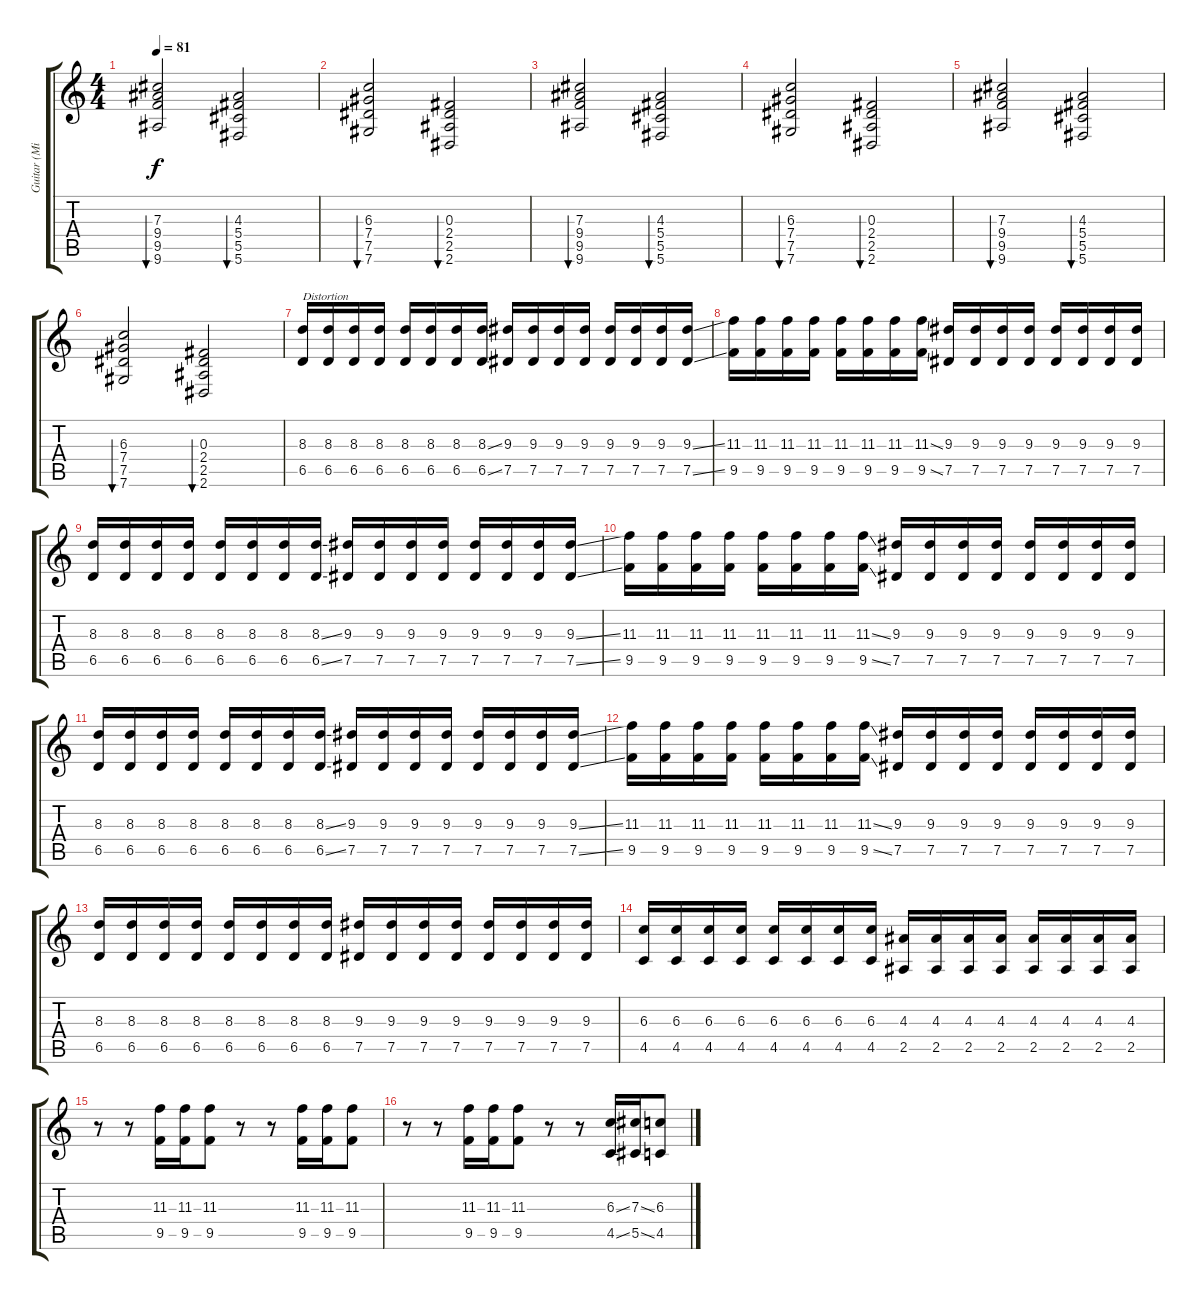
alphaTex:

\track ("Guitar (Mike Shinoda)" "Guitar (Mi") {instrument distortionguitar}
\staff {score tabs}
\tuning (Eb4 Bb3 Gb3 Db3 Ab2 Db2) {hide}
\ts (4 4)
\tempo 81
\clef g2
\ks c
(7.3 9.4 9.5 9.6).2{bu 60 dy f volume 12 instrument electricguitarjazz} (4.3 5.4 5.5 5.6).2{bu 60 volume 12 instrument electricguitarjazz} |
(6.3 7.4 7.5 7.6).2{bu 60 volume 12 instrument electricguitarjazz} (0.3 2.4 2.5 2.6).2{bu 60 volume 12 instrument electricguitarjazz} |
(7.3 9.4 9.5 9.6).2{bu 60 volume 12 instrument electricguitarjazz} (4.3 5.4 5.5 5.6).2{bu 60 volume 12 instrument electricguitarjazz} |
(6.3 7.4 7.5 7.6).2{bu 60 volume 12 instrument electricguitarjazz} (0.3 2.4 2.5 2.6).2{bu 60 volume 12 instrument electricguitarjazz} |
(7.3 9.4 9.5 9.6).2{bu 60 volume 12 instrument electricguitarjazz} (4.3 5.4 5.5 5.6).2{bu 60 volume 12 instrument electricguitarjazz} |
(6.3 7.4 7.5 7.6).2{bu 60 volume 12 instrument electricguitarjazz} (0.3 2.4 2.5 2.6).2{bu 60 volume 12 instrument electricguitarjazz} |
(8.3 6.5).16{txt "Distortion" volume 14 instrument distortionguitar} (8.3 6.5).16 (8.3 6.5).16 (8.3 6.5).16 (8.3 6.5).16 (8.3 6.5).16 (8.3 6.5).16 (8.3{ss} 6.5{ss}).16 (9.3 7.5).16 (9.3 7.5).16 (9.3 7.5).16 (9.3 7.5).16 (9.3 7.5).16 (9.3 7.5).16 (9.3 7.5).16 (9.3{ss} 7.5{ss}).16 |
(11.3 9.5).16{volume 14 instrument distortionguitar} (11.3 9.5).16 (11.3 9.5).16 (11.3 9.5).16 (11.3 9.5).16 (11.3 9.5).16 (11.3 9.5).16 (11.3{ss} 9.5{ss}).16 (9.3 7.5).16 (9.3 7.5).16 (9.3 7.5).16 (9.3 7.5).16 (9.3 7.5).16 (9.3 7.5).16 (9.3 7.5).16 (9.3 7.5).16 |
(8.3 6.5).16{volume 14 instrument distortionguitar} (8.3 6.5).16 (8.3 6.5).16 (8.3 6.5).16 (8.3 6.5).16 (8.3 6.5).16 (8.3 6.5).16 (8.3{ss} 6.5{ss}).16 (9.3 7.5).16 (9.3 7.5).16 (9.3 7.5).16 (9.3 7.5).16 (9.3 7.5).16 (9.3 7.5).16 (9.3 7.5).16 (9.3{ss} 7.5{ss}).16 |
(11.3 9.5).16{volume 14 instrument distortionguitar} (11.3 9.5).16 (11.3 9.5).16 (11.3 9.5).16 (11.3 9.5).16 (11.3 9.5).16 (11.3 9.5).16 (11.3{ss} 9.5{ss}).16 (9.3 7.5).16 (9.3 7.5).16 (9.3 7.5).16 (9.3 7.5).16 (9.3 7.5).16 (9.3 7.5).16 (9.3 7.5).16 (9.3 7.5).16 |
(8.3 6.5).16{volume 14 instrument distortionguitar} (8.3 6.5).16 (8.3 6.5).16 (8.3 6.5).16 (8.3 6.5).16 (8.3 6.5).16 (8.3 6.5).16 (8.3{ss} 6.5{ss}).16 (9.3 7.5).16 (9.3 7.5).16 (9.3 7.5).16 (9.3 7.5).16 (9.3 7.5).16 (9.3 7.5).16 (9.3 7.5).16 (9.3{ss} 7.5{ss}).16 |
(11.3 9.5).16{volume 14 instrument distortionguitar} (11.3 9.5).16 (11.3 9.5).16 (11.3 9.5).16 (11.3 9.5).16 (11.3 9.5).16 (11.3 9.5).16 (11.3{ss} 9.5{ss}).16 (9.3 7.5).16 (9.3 7.5).16 (9.3 7.5).16 (9.3 7.5).16 (9.3 7.5).16 (9.3 7.5).16 (9.3 7.5).16 (9.3 7.5).16 |
(8.3 6.5).16{volume 14 instrument distortionguitar} (8.3 6.5).16 (8.3 6.5).16 (8.3 6.5).16 (8.3 6.5).16 (8.3 6.5).16 (8.3 6.5).16 (8.3 6.5).16 (9.3 7.5).16 (9.3 7.5).16 (9.3 7.5).16 (9.3 7.5).16 (9.3 7.5).16 (9.3 7.5).16 (9.3 7.5).16 (9.3 7.5).16 |
(6.3 4.5).16{volume 14 instrument distortionguitar} (6.3 4.5).16 (6.3 4.5).16 (6.3 4.5).16 (6.3 4.5).16 (6.3 4.5).16 (6.3 4.5).16 (6.3 4.5).16 (4.3 2.5).16 (4.3 2.5).16 (4.3 2.5).16 (4.3 2.5).16 (4.3 2.5).16 (4.3 2.5).16 (4.3 2.5).16 (4.3 2.5).16 |
r.8{volume 14 instrument distortionguitar} r.8 (11.3 9.5).16 (11.3 9.5).16 (11.3 9.5).8 r.8 r.8 (11.3 9.5).16 (11.3 9.5).16 (11.3 9.5).8 |
r.8 r.8 (11.3 9.5).16 (11.3 9.5).16 (11.3 9.5).8 r.8 r.8 (6.3{ss} 4.5{ss}).16 (7.3{ss} 5.5{ss}).16 (6.3 4.5).8
